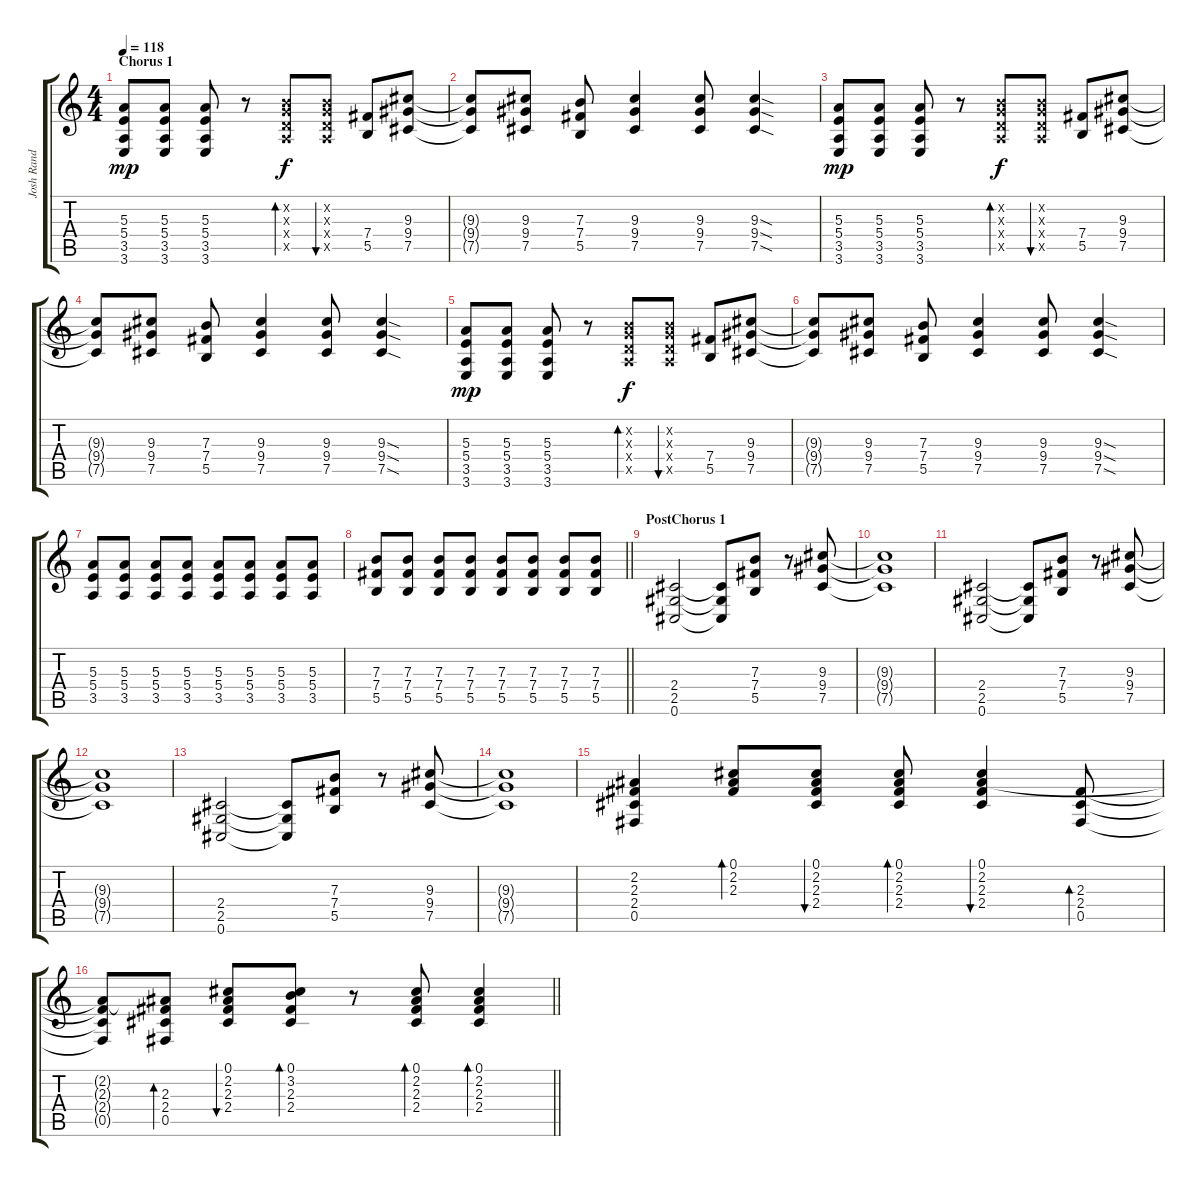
\track ("Josh Rand" "Josh Rand") {instrument distortionguitar}
\staff {score tabs}
\tuning (Db4 Ab3 E3 B2 Gb2 Db2) {hide}
\ts (4 4)
\section ("" "Chorus 1")
\tempo 118
\clef g2
\ks c
(5.3 5.4 3.5 3.6).8{dy mp volume 13 instrument distortionguitar} (5.3 5.4 3.5 3.6).8 (5.3 5.4 3.5 3.6).8 r.8 (3.2{x} 3.3{x} 3.4{x} 3.5{x}).8{bd 30 dy f} (3.2{x} 3.3{x} 3.4{x} 3.5{x}).8{bu 30} (7.4 5.5).8 (9.3 9.4 7.5).8 |
(9.3{t} 9.4{t} 7.5{t}).8 (9.3 9.4 7.5).8 (7.3 7.4 5.5).8 (9.3 9.4 7.5).4 (9.3 9.4 7.5).8 (9.3{sod} 9.4{sod} 7.5{sod}).4 |
(5.3 5.4 3.5 3.6).8{dy mp} (5.3 5.4 3.5 3.6).8 (5.3 5.4 3.5 3.6).8 r.8 (3.2{x} 3.3{x} 3.4{x} 3.5{x}).8{bd 30 dy f} (3.2{x} 3.3{x} 3.4{x} 3.5{x}).8{bu 30} (7.4 5.5).8 (9.3 9.4 7.5).8 |
(9.3{t} 9.4{t} 7.5{t}).8 (9.3 9.4 7.5).8 (7.3 7.4 5.5).8 (9.3 9.4 7.5).4 (9.3 9.4 7.5).8 (9.3{sod} 9.4{sod} 7.5{sod}).4 |
(5.3 5.4 3.5 3.6).8{dy mp} (5.3 5.4 3.5 3.6).8 (5.3 5.4 3.5 3.6).8 r.8 (3.2{x} 3.3{x} 3.4{x} 3.5{x}).8{bd 30 dy f} (3.2{x} 3.3{x} 3.4{x} 3.5{x}).8{bu 30} (7.4 5.5).8 (9.3 9.4 7.5).8 |
(9.3{t} 9.4{t} 7.5{t}).8 (9.3 9.4 7.5).8 (7.3 7.4 5.5).8 (9.3 9.4 7.5).4 (9.3 9.4 7.5).8 (9.3{sod} 9.4{sod} 7.5{sod}).4 |
(5.3 5.4 3.5).8 (5.3 5.4 3.5).8 (5.3 5.4 3.5).8 (5.3 5.4 3.5).8 (5.3 5.4 3.5).8 (5.3 5.4 3.5).8 (5.3 5.4 3.5).8 (5.3 5.4 3.5).8 |
\barLineRight lightlight
(7.3 7.4 5.5).8 (7.3 7.4 5.5).8 (7.3 7.4 5.5).8 (7.3 7.4 5.5).8 (7.3 7.4 5.5).8 (7.3 7.4 5.5).8 (7.3 7.4 5.5).8 (7.3 7.4 5.5).8 |
\section ("" "PostChorus 1")
(2.4 2.5 0.6).2{volume 13 instrument distortionguitar} (2.4{t} 2.5{t} 0.6{t}).8 (7.3 7.4 5.5).8 r.8 (9.3 9.4 7.5).8 |
(9.3{t} 9.4{t} 7.5{t}).1 |
(2.4 2.5 0.6).2 (2.4{t} 2.5{t} 0.6{t}).8 (7.3 7.4 5.5).8 r.8 (9.3 9.4 7.5).8 |
(9.3{t} 9.4{t} 7.5{t}).1 |
(2.4 2.5 0.6).2 (2.4{t} 2.5{t} 0.6{t}).8 (7.3 7.4 5.5).8 r.8 (9.3 9.4 7.5).8 |
(9.3{t} 9.4{t} 7.5{t}).1 |
(2.2 2.3 2.4 0.5).4{volume 13 instrument electricguitarclean} (0.1 2.2 2.3).8{bd 120} (0.1 2.2 2.3 2.4).8{bu 120} (0.1 2.2 2.3 2.4).8{bd 120} (0.1 2.2 2.3 2.4).4{bu 120} (2.3 2.4 0.5).8{bd 120} |
\barLineRight lightlight
(2.2{t} 2.3{t} 2.4{t} 0.5{t}).8 (2.2{t} 2.3 2.4 0.5).8{bd 120} (0.1 2.2 2.3 2.4).8{bu 120} (0.1 3.2 2.3 2.4).8{bd 120} r.8 (0.1 2.2 2.3 2.4).8{bd 120} (0.1 2.2 2.3 2.4).4{bd 120}
